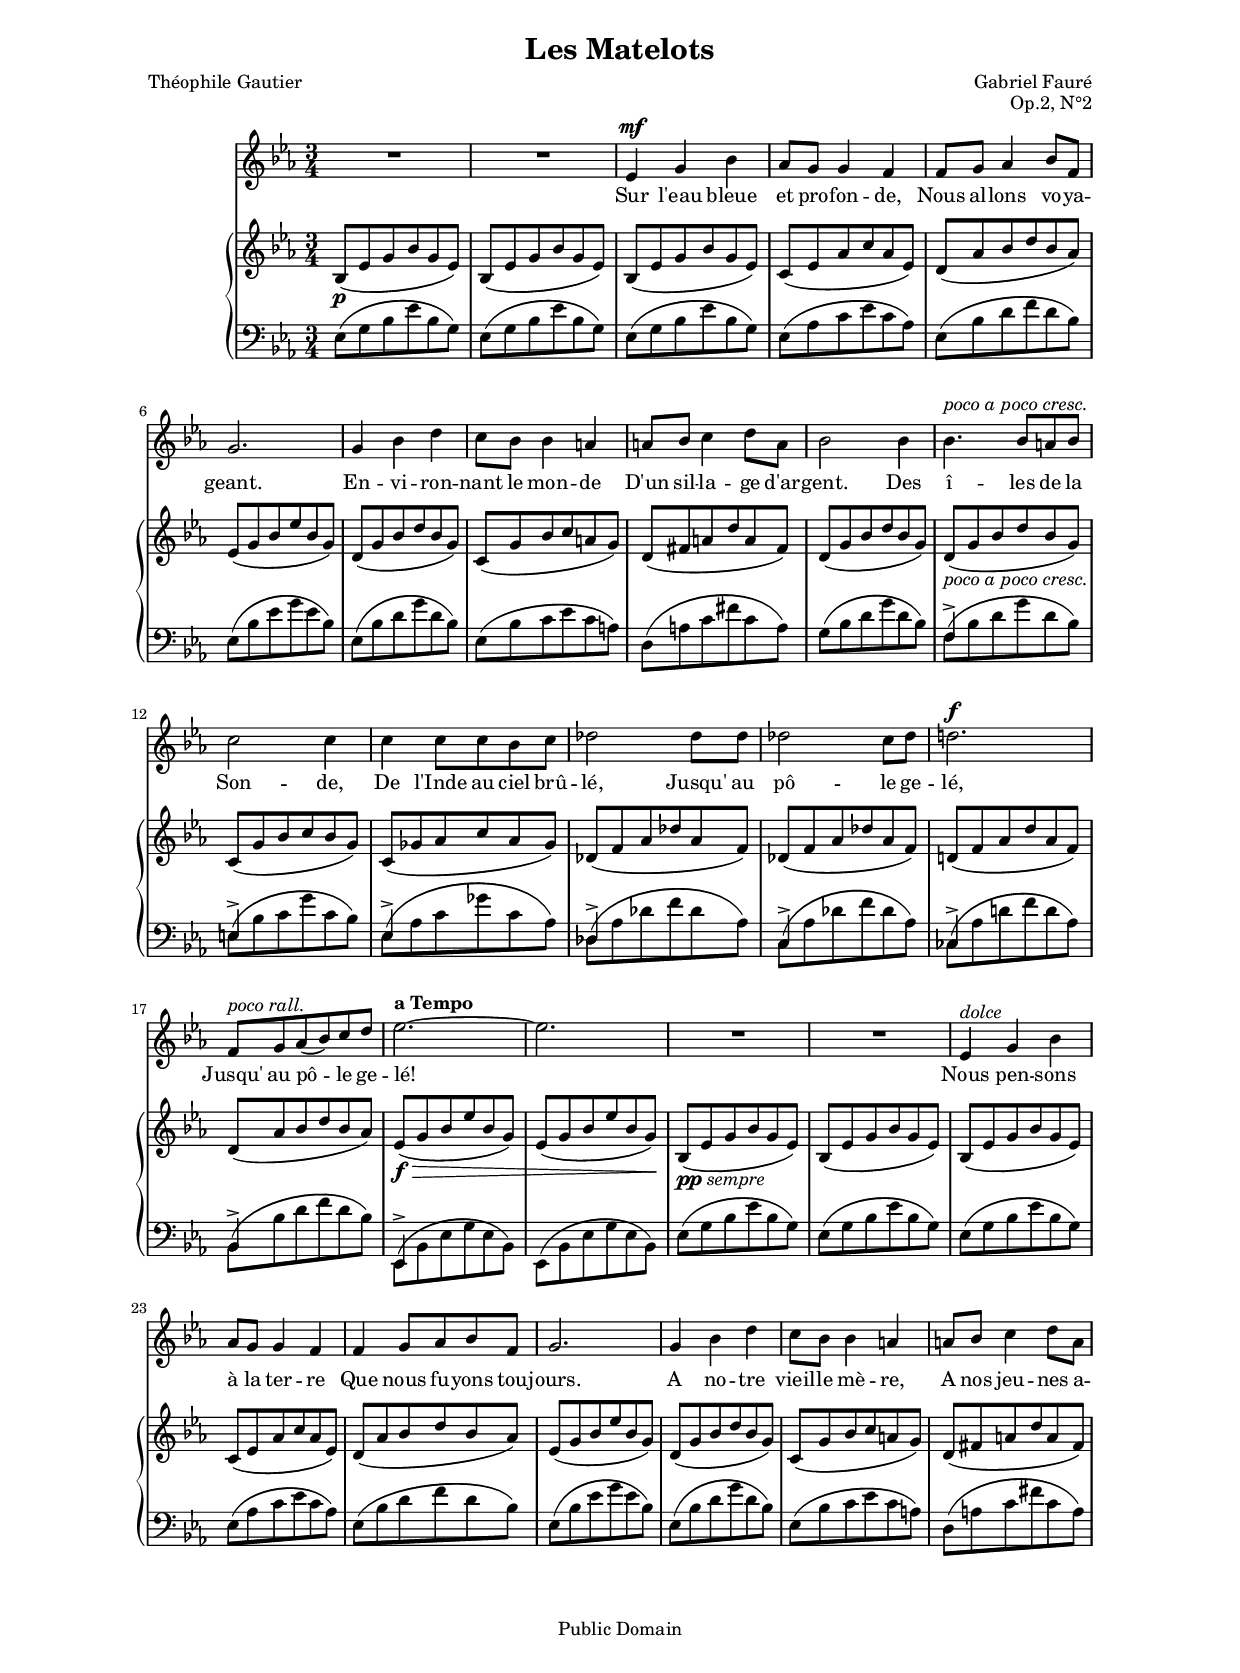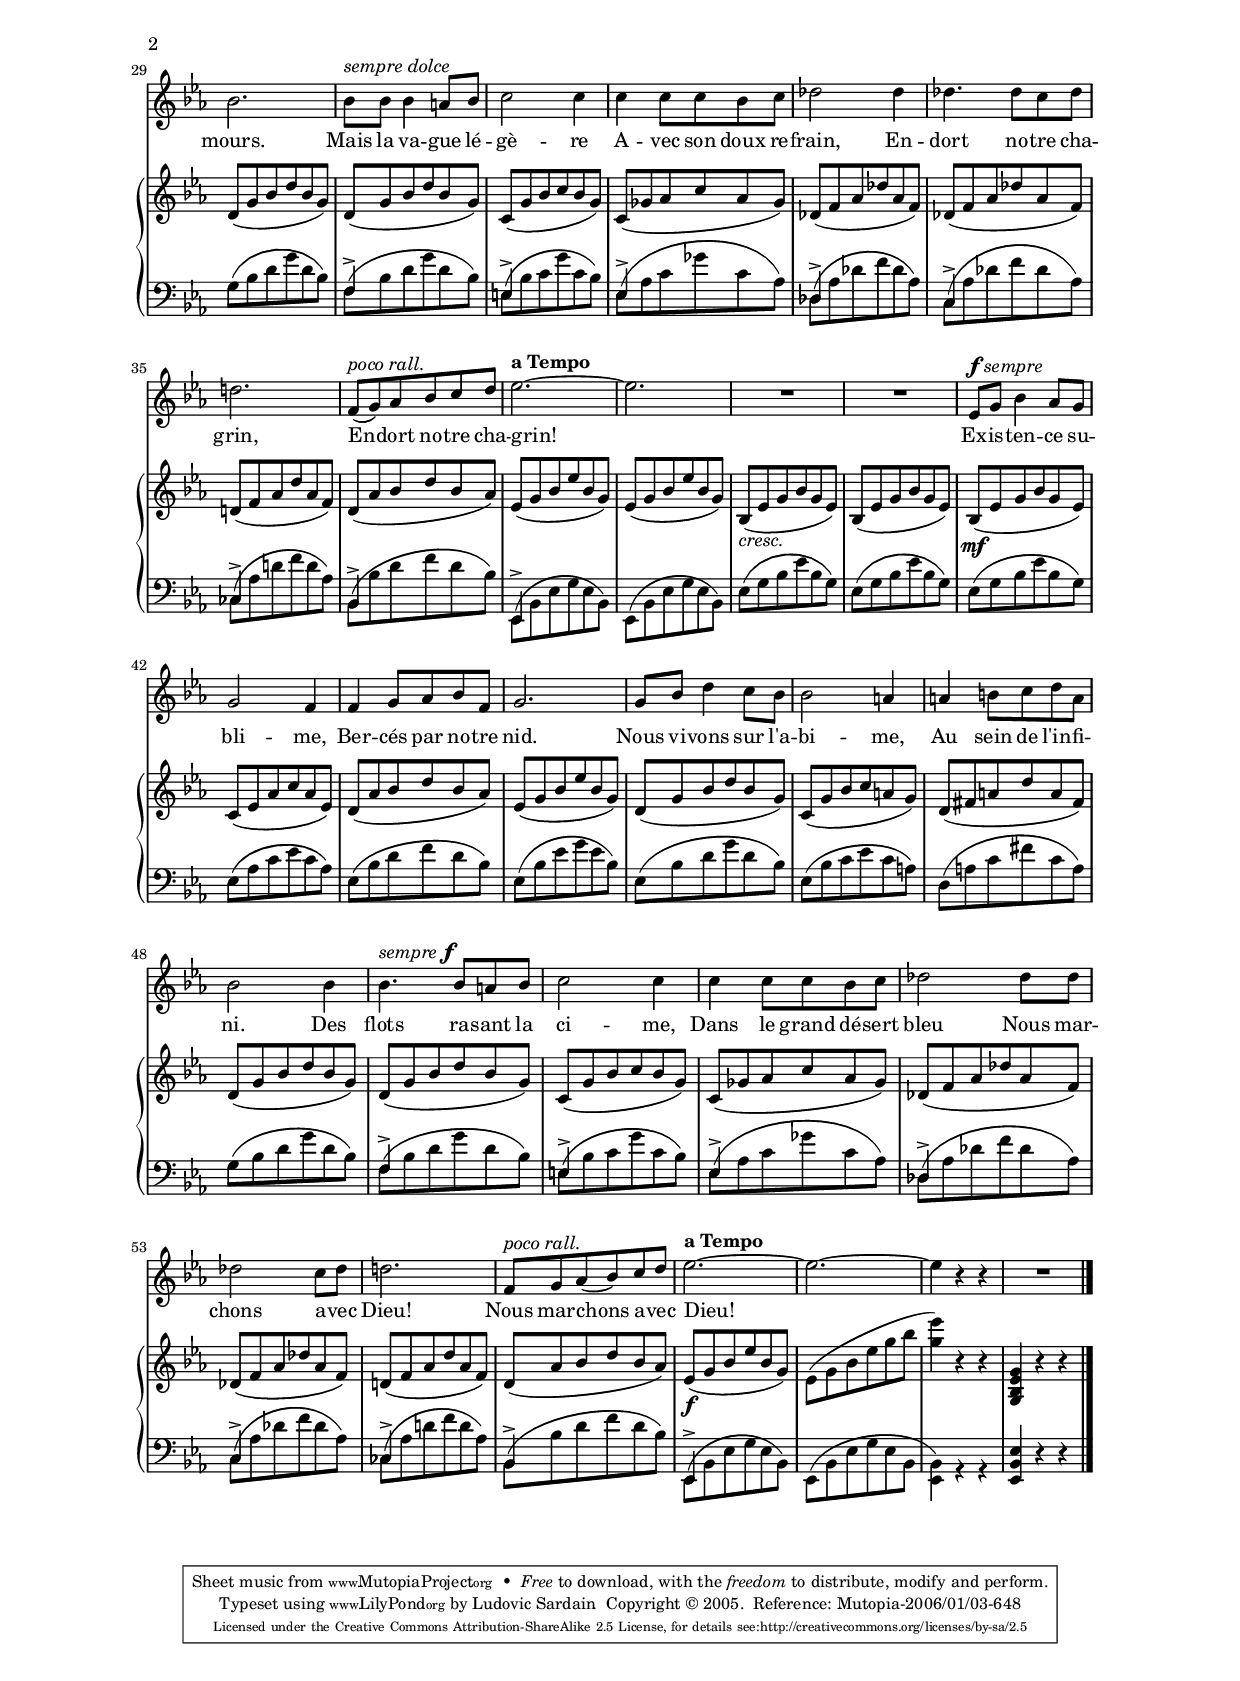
\version "2.6.0"
\include "catalan.ly"
#(set-global-staff-size 16)

\header {
	title = "Les Matelots"
	composer = "Gabriel Fauré"
	poet = "Théophile Gautier"
	opus = "Op.2, N°2"
	
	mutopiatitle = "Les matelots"
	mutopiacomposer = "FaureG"
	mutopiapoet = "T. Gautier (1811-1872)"
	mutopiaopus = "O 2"
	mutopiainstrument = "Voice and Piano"
	date = "ca. 1870"
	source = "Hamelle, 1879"
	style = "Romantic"
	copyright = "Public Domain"
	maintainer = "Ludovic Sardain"
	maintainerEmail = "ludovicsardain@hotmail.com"
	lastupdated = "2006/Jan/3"
	
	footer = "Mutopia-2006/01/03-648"
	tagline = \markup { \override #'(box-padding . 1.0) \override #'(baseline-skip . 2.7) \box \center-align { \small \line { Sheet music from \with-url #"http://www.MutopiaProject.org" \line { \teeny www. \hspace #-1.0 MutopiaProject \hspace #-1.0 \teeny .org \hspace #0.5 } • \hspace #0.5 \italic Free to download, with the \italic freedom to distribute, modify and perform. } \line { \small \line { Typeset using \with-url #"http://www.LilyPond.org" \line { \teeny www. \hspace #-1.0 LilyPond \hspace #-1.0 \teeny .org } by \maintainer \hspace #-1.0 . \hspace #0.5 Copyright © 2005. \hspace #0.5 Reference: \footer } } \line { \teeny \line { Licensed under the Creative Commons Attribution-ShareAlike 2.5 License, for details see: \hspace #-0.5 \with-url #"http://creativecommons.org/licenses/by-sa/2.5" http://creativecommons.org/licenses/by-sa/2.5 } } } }
}

global = {
	\key mib \major
	\time 3/4
	
}
     
sopMusic = \relative do' {
	\dynamicUp
	R2.*2 |
	mib4\mf sol sib |
	lab8 sol sol4 fa |
	fa8 sol lab4 sib8 fa |
	sol2. |
	sol4 sib re |
	do8 sib sib4 la |
	la8 sib do4 re8 la |
	sib2 sib4 |
% 11
	sib4.^\markup{\italic{poco a poco cresc.}} sib8 la sib |
	do2 do4 |
	do4 do8 do sib do |
	reb2 reb8 reb |
	reb2 do8 reb |
	re!2.\f |
	fa,8^\markup{\italic{poco rall.}} sol lab( sib) do re |
	mib2.~^\markup{\bold{a Tempo}} |
	mib |
% 20
	R2.*2 |
	mib,4^\markup{\italic dolce} sol sib |
	lab8 sol sol4 fa |
	fa4 sol8 lab sib8 fa |
	sol2. |
	sol4 sib re |
	do8 sib sib4 la |
	la8 sib do4 re8 la |
	sib2. |
% 30
	sib8^\markup{\italic{sempre dolce}} sib sib4 la8 sib |
	do2 do4 |
	do4 do8 do sib do |
	reb2 reb4 |
	reb4. reb8 do8 reb |
	re!2. |
	fa,8(^\markup{\italic{poco rall.}} sol) lab sib do re |
	mib2.~^\markup{\bold{a Tempo}} |
	mib |
% 39
	R2.*2 |
	mib,8^\markup{\dynamic f \italic sempre} sol sib4 lab8 sol |
	sol2 fa4 |
	fa4 sol8 lab sib8 fa |
	sol2. |
	sol8 sib re4 do8 sib |
	sib2 la4 |
	la4 si8 do re8 la |
	sib2 sib4 |
% 49
	sib4.^\markup{\italic{sempre \dynamic f}} sib8 la8 sib |
	do2 do4 |
	do4 do8 do sib do |
	reb2 reb8 reb |
	reb2 do8 reb |
	re!2. |
	fa,8^\markup{\italic{poco rall.}} sol lab( sib) do re |
	mib2.~^\markup{\bold{a Tempo}} |
	mib~ |
	mib4 r r |
	R2. | \bar "|."
}

pianodroite = \relative do' {
	\global
	sib8(\p mib sol sib sol mib) |
	sib8( mib sol sib sol mib) |
	sib8( mib sol sib sol mib) |
	do( mib lab do lab mib) |
	re( lab' sib re sib lab) |
	mib( sol sib mib sib sol) |
	re( sol sib re sib sol) |
	do,( sol' sib do la sol) |
	re( fad la re la fad) |
	re( sol sib re sib sol) |
% 11
	re(_\markup{\italic{poco a poco cresc.}} sol sib re sib sol) |
	do,( sol' sib do sib sol) |
	do,( solb' lab do lab solb) |
	reb( fa lab reb lab fa ) |
	reb( fa lab reb lab fa ) |
	re!( fa lab re lab fa ) |
	re( lab' sib re sib lab) |
	mib(\f\> sol sib mib sib sol) |
	mib( sol sib mib sib sol)\! |
% 20
	sib,8(_\markup{\dynamic pp \italic sempre} mib sol sib sol mib) |
	sib8( mib sol sib sol mib) |
	sib8( mib sol sib sol mib) |
	do( mib lab do lab mib) |
	re( lab' sib re sib lab) |
	mib( sol sib mib sib sol) |
	re( sol sib re sib sol) |
	do,( sol' sib do la sol) |
	re( fad la re la fad) |
	re( sol sib re sib sol) |
% 30
	re( sol sib re sib sol) |
	do,( sol' sib do sib sol) |
	do,( solb' lab do lab solb) |
	reb( fa lab reb lab fa ) |
	reb( fa lab reb lab fa ) |
	re!( fa lab re lab fa ) |
	re( lab' sib re sib lab) |
	mib( sol sib mib sib sol) |
	mib( sol sib mib sib sol) |
% 39
	sib,8(_\markup{\italic cresc.} mib sol sib sol mib) |
	sib8( mib sol sib sol mib) |
	sib8(\mf mib sol sib sol mib) |
	do( mib lab do lab mib) |
	re( lab' sib re sib lab) |
	mib( sol sib mib sib sol) |
	re( sol sib re sib sol) |
	do,( sol' sib do la sol) |
	re( fad la re la fad) |
	re( sol sib re sib sol) |
% 49
	re( sol sib re sib sol) |
	do,( sol' sib do sib sol) |
	do,( solb' lab do lab solb) |
	reb( fa lab reb lab fa ) |
	reb( fa lab reb lab fa ) |
	re!( fa lab re lab fa ) |
	re( lab' sib re sib lab) |
	mib(\f sol sib mib sib sol) |
	mib( sol sib mib sol sib |
	<sol mib'>4) r r |
	<sol,, sib mib sol> r r |
}

pianogauche = \relative do {
	\global
	\clef bass
	mib8( sol sib mib sib sol) |
	mib8( sol sib mib sib sol) |
	mib8( sol sib mib sib sol) |
	mib( lab do mib do lab) |
	mib( sib' re fa re sib) |
	mib,( sib' mib sol mib sib) |
	mib,( sib' re sol re sib) |
	mib,( sib' do mib do la) |
	re,( la' do fad do la) |
	sol( sib re sol re sib) |
% 11
	<< {fa4-> s s |
	mi-> s s |
	mib-> s s |
	reb-> s s |
	do-> s s |
	dob-> s s |
	sib-> s s |
	mib,-> s s |
	s2. 
	} \\ { \slurUp
	fa'8( sib re sol re sib) |
	mi,( sib' do sol' do, sib) |
	mib,( lab do solb' do, lab) |
	reb,( lab' reb fa reb lab) |
	do,( lab' reb fa reb lab) |
	dob,( lab' re! fa re lab) |
	sib,( sib' re fa re sib) |
	mib,,( sib' mib sol mib sib) |
	mib,( sib' mib sol mib sib) |
	} >>
% 20
	mib8( sol sib mib sib sol) |
	mib8( sol sib mib sib sol) |
	mib8( sol sib mib sib sol) |
	mib( lab do mib do lab) |
	mib( sib' re fa re sib) |
	mib,( sib' mib sol mib sib) |
	mib,( sib' re sol re sib) |
	mib,( sib' do mib do la) |
	re,( la' do fad do la) |
	sol( sib re sol re sib) |
% 30
	<< {fa4-> s s |
	mi-> s s |
	mib-> s s |
	reb-> s s |
	do-> s s |
	dob-> s s |
	sib-> s s |
	mib,-> s s |
	s2. 
	} \\ { \slurUp
	fa'8( sib re sol re sib) |
	mi,( sib' do sol' do, sib) |
	mib,( lab do solb' do, lab) |
	reb,( lab' reb fa reb lab) |
	do,( lab' reb fa reb lab) |
	dob,( lab' re! fa re lab) |
	sib,( sib' re fa re sib) |
	mib,,( sib' mib sol mib sib) |
	mib,( sib' mib sol mib sib) |
	} >>
% 39
	mib8( sol sib mib sib sol) |
	mib8( sol sib mib sib sol) |
	mib8( sol sib mib sib sol) |
	mib( lab do mib do lab) |
	mib( sib' re fa re sib) |
	mib,( sib' mib sol mib sib) |
	mib,( sib' re sol re sib) |
	mib,( sib' do mib do la) |
	re,( la' do fad do la) |
	sol( sib re sol re sib) |
% 49
	<< {fa4-> s s |
	mi-> s s |
	mib-> s s |
	reb-> s s |
	do-> s s |
	dob-> s s |
	sib-> s s |
	mib,-> s s |
	s2. |
	s2. |
	} \\ { \slurUp
	fa'8( sib re sol re sib) |
	mi,( sib' do sol' do, sib) |
	mib,( lab do solb' do, lab) |
	reb,( lab' reb fa reb lab) |
	do,( lab' reb fa reb lab) |
	dob,( lab' re! fa re lab) |
	sib,( sib' re fa re sib) |
	mib,,( sib' mib sol mib sib) |
	mib,( sib' mib sol mib sib |
	<mib, sib'>4) r r |
	} >>
	<mib sib' mib>4 r r |
}

Words = \lyricmode {
	Sur l'eau bleue et pro -- fon -- de, Nous al -- lons vo -- ya -- geant.
	En -- vi -- ron -- nant le mon -- de D'un sil -- la -- ge d'ar -- gent.
	Des î -- les de la Son -- de, De l'Inde au ciel brû -- lé,
	Jusqu' au pô -- le ge -- lé, Jusqu' au pô -- le ge -- lé!
	
	Nous pen -- sons à la ter -- re Que nous fu -- yons tou -- jours.
	A no -- tre vieil -- le mè -- re, A nos jeu -- nes a -- mours.
	Mais la va -- gue lé -- gè -- re A -- vec son doux re -- frain,
	En -- dort no -- tre cha -- grin, En -- dort no -- tre cha -- grin!
	
	Ex -- is -- ten -- ce su -- bli -- me, Ber -- cés par no -- tre nid.
	Nous vi -- vons sur l'a -- bi -- me, Au sein de l'in -- fi -- ni.
	Des flots ra -- sant la ci -- me, Dans le grand dé -- sert bleu
	Nous mar -- chons a -- vec Dieu! Nous mar -- chons a -- vec Dieu!
}

\score {<<
	\context Voice = melodie <<
		\global
		\sopMusic
		>>
	\lyricsto melodie \new Lyrics \Words
	\context PianoStaff <<
		\context Staff = up { \pianodroite }
		\context Staff = down { \pianogauche }
		>>
	>>
	\layout {
		\context {
			% a little smaller so lyrics
			% can be closer to the staff
			\Staff minimumVerticalExtent = #'(-3 . 3)
		}
	}
	
	\midi {}
}

\paper{
		topmargin = 1.0\cm
		bottommargin = 1.5\cm
		leftmargin = 2.5\cm
		linewidth = 16.0\cm
		raggedbottom = ##t
		footsep = 1.0\cm
}

